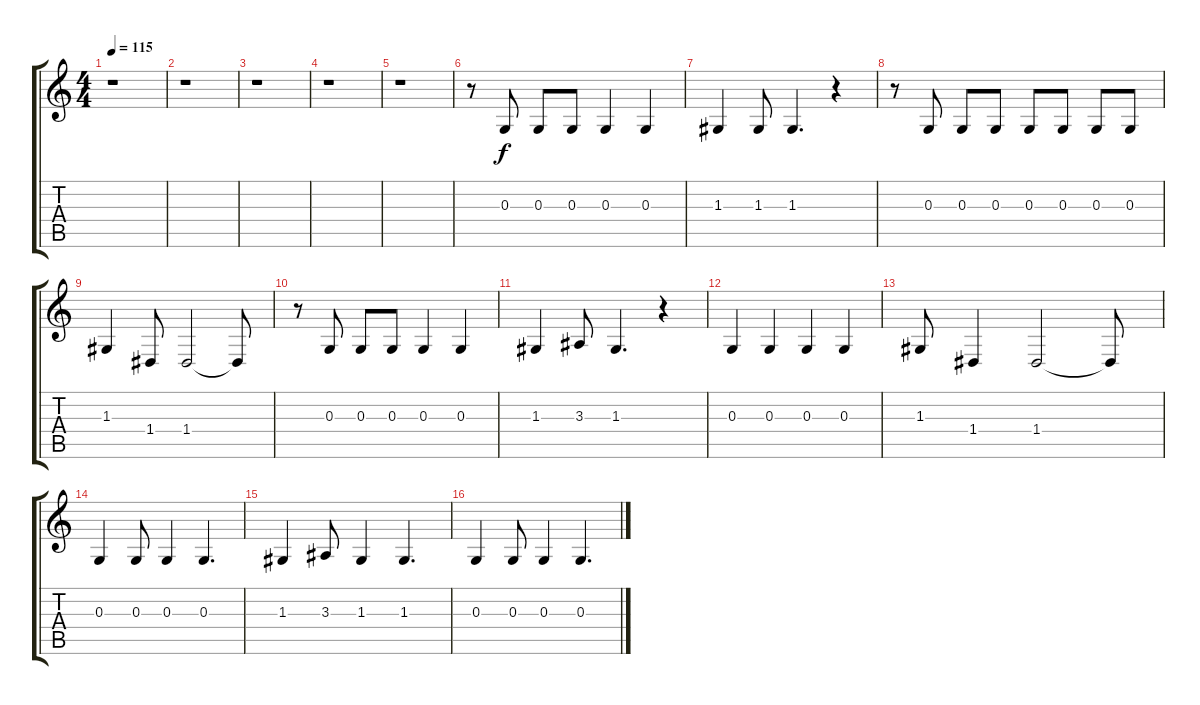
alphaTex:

\track "" {instrument fx7echoes}
\staff {score tabs}
\tuning (E4 B3 G3 D3 A2 E2) {hide}
\ts (4 4)
\tempo 115
\clef g2
\ks c
r.1{dy f} |
r.1 |
r.1 |
r.1 |
r.1 |
r.8 0.3.8 0.3.8 0.3.8 0.3.4 0.3.4 |
1.3.4 1.3.8 1.3.4{d} r.4 |
r.8 0.3.8 0.3.8 0.3.8 0.3.8 0.3.8 0.3.8 0.3.8 |
1.3.4 1.4.8 1.4.2 1.4{t}.8 |
r.8 0.3.8 0.3.8 0.3.8 0.3.4 0.3.4 |
1.3.4 3.3.8 1.3.4{d} r.4 |
0.3.4 0.3.4 0.3.4 0.3.4 |
1.3.8 1.4.4 1.4.2 1.4{t}.8 |
0.3.4 0.3.8 0.3.4 0.3.4{d} |
1.3.4 3.3.8 1.3.4 1.3.4{d} |
0.3.4 0.3.8 0.3.4 0.3.4{d}
